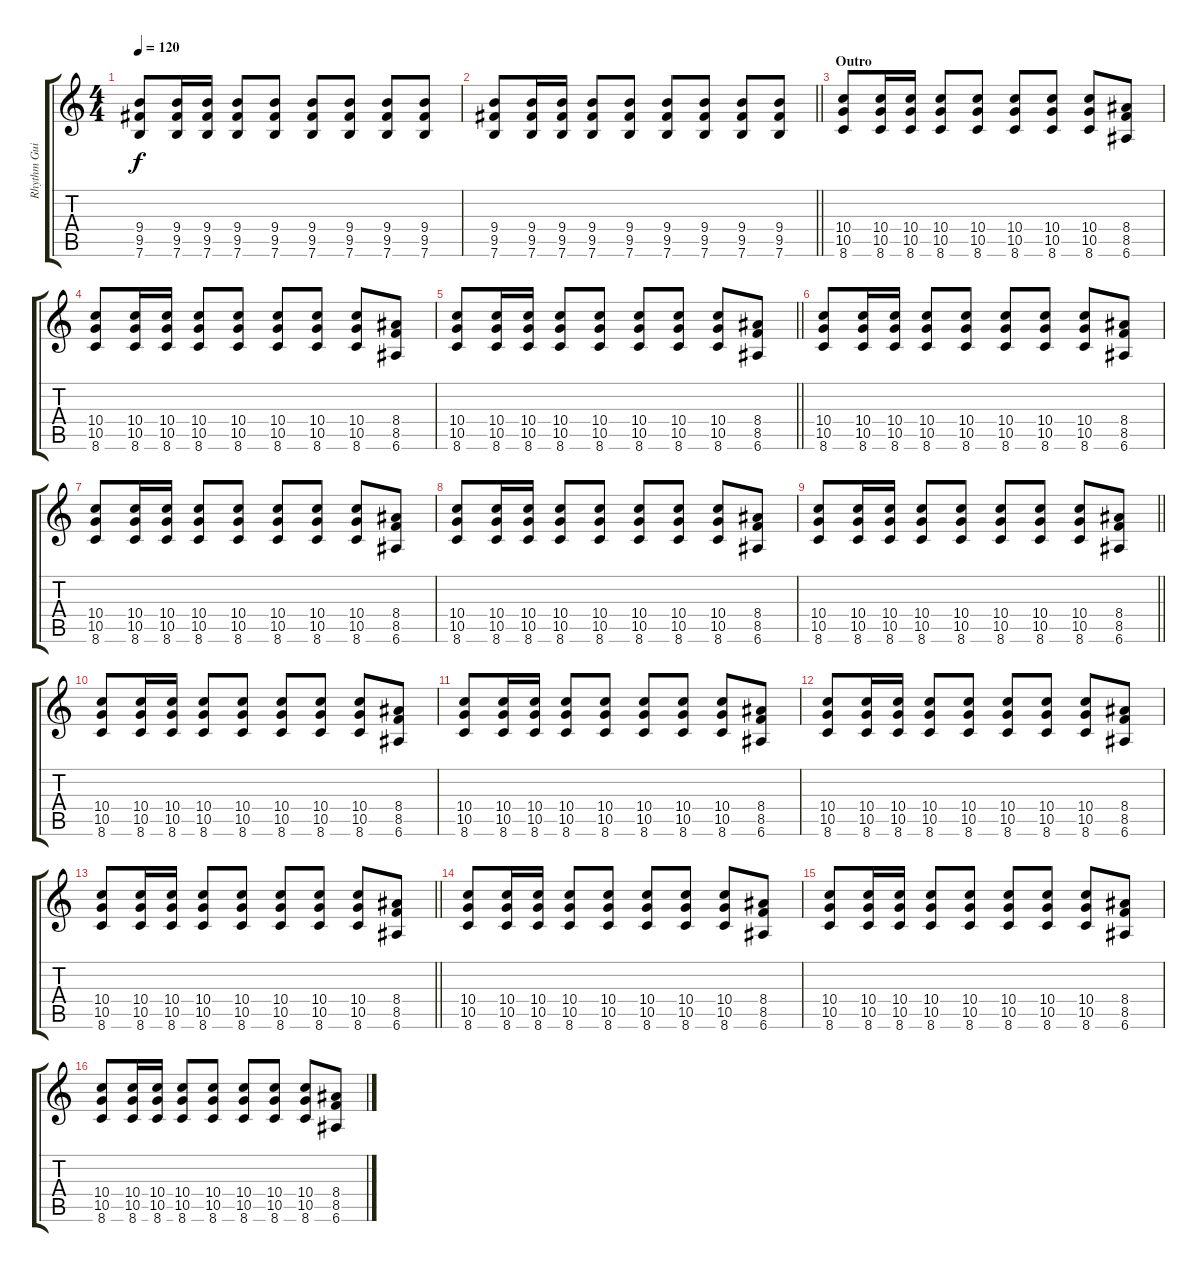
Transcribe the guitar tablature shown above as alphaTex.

\track ("Rhythm Guitar" "Rhythm Gui") {instrument overdrivenguitar}
\staff {score tabs}
\tuning (E4 B3 G3 D3 A2 E2) {hide}
\ts (4 4)
\tempo 120
\clef g2
\ks c
(9.4 9.5 7.6).8{dy f} (9.4 9.5 7.6).16 (9.4 9.5 7.6).16 (9.4 9.5 7.6).8 (9.4 9.5 7.6).8 (9.4 9.5 7.6).8 (9.4 9.5 7.6).8 (9.4 9.5 7.6).8 (9.4 9.5 7.6).8 |
\barLineRight lightlight
(9.4 9.5 7.6).8 (9.4 9.5 7.6).16 (9.4 9.5 7.6).16 (9.4 9.5 7.6).8 (9.4 9.5 7.6).8 (9.4 9.5 7.6).8 (9.4 9.5 7.6).8 (9.4 9.5 7.6).8 (9.4 9.5 7.6).8 |
\section ("" "Outro")
(10.4 10.5 8.6).8 (10.4 10.5 8.6).16 (10.4 10.5 8.6).16 (10.4 10.5 8.6).8 (10.4 10.5 8.6).8 (10.4 10.5 8.6).8 (10.4 10.5 8.6).8 (10.4 10.5 8.6).8 (8.4 8.5 6.6).8 |
(10.4 10.5 8.6).8 (10.4 10.5 8.6).16 (10.4 10.5 8.6).16 (10.4 10.5 8.6).8 (10.4 10.5 8.6).8 (10.4 10.5 8.6).8 (10.4 10.5 8.6).8 (10.4 10.5 8.6).8 (8.4 8.5 6.6).8 |
\barLineRight lightlight
(10.4 10.5 8.6).8 (10.4 10.5 8.6).16 (10.4 10.5 8.6).16 (10.4 10.5 8.6).8 (10.4 10.5 8.6).8 (10.4 10.5 8.6).8 (10.4 10.5 8.6).8 (10.4 10.5 8.6).8 (8.4 8.5 6.6).8 |
(10.4 10.5 8.6).8 (10.4 10.5 8.6).16 (10.4 10.5 8.6).16 (10.4 10.5 8.6).8 (10.4 10.5 8.6).8 (10.4 10.5 8.6).8 (10.4 10.5 8.6).8 (10.4 10.5 8.6).8 (8.4 8.5 6.6).8 |
(10.4 10.5 8.6).8 (10.4 10.5 8.6).16 (10.4 10.5 8.6).16 (10.4 10.5 8.6).8 (10.4 10.5 8.6).8 (10.4 10.5 8.6).8 (10.4 10.5 8.6).8 (10.4 10.5 8.6).8 (8.4 8.5 6.6).8 |
(10.4 10.5 8.6).8 (10.4 10.5 8.6).16 (10.4 10.5 8.6).16 (10.4 10.5 8.6).8 (10.4 10.5 8.6).8 (10.4 10.5 8.6).8 (10.4 10.5 8.6).8 (10.4 10.5 8.6).8 (8.4 8.5 6.6).8 |
\barLineRight lightlight
(10.4 10.5 8.6).8 (10.4 10.5 8.6).16 (10.4 10.5 8.6).16 (10.4 10.5 8.6).8 (10.4 10.5 8.6).8 (10.4 10.5 8.6).8 (10.4 10.5 8.6).8 (10.4 10.5 8.6).8 (8.4 8.5 6.6).8 |
(10.4 10.5 8.6).8 (10.4 10.5 8.6).16 (10.4 10.5 8.6).16 (10.4 10.5 8.6).8 (10.4 10.5 8.6).8 (10.4 10.5 8.6).8 (10.4 10.5 8.6).8 (10.4 10.5 8.6).8 (8.4 8.5 6.6).8 |
(10.4 10.5 8.6).8 (10.4 10.5 8.6).16 (10.4 10.5 8.6).16 (10.4 10.5 8.6).8 (10.4 10.5 8.6).8 (10.4 10.5 8.6).8 (10.4 10.5 8.6).8 (10.4 10.5 8.6).8 (8.4 8.5 6.6).8 |
(10.4 10.5 8.6).8 (10.4 10.5 8.6).16 (10.4 10.5 8.6).16 (10.4 10.5 8.6).8 (10.4 10.5 8.6).8 (10.4 10.5 8.6).8 (10.4 10.5 8.6).8 (10.4 10.5 8.6).8 (8.4 8.5 6.6).8 |
\barLineRight lightlight
(10.4 10.5 8.6).8 (10.4 10.5 8.6).16 (10.4 10.5 8.6).16 (10.4 10.5 8.6).8 (10.4 10.5 8.6).8 (10.4 10.5 8.6).8 (10.4 10.5 8.6).8 (10.4 10.5 8.6).8 (8.4 8.5 6.6).8 |
(10.4 10.5 8.6).8 (10.4 10.5 8.6).16 (10.4 10.5 8.6).16 (10.4 10.5 8.6).8 (10.4 10.5 8.6).8 (10.4 10.5 8.6).8 (10.4 10.5 8.6).8 (10.4 10.5 8.6).8 (8.4 8.5 6.6).8 |
(10.4 10.5 8.6).8 (10.4 10.5 8.6).16 (10.4 10.5 8.6).16 (10.4 10.5 8.6).8 (10.4 10.5 8.6).8 (10.4 10.5 8.6).8 (10.4 10.5 8.6).8 (10.4 10.5 8.6).8 (8.4 8.5 6.6).8 |
(10.4 10.5 8.6).8 (10.4 10.5 8.6).16 (10.4 10.5 8.6).16 (10.4 10.5 8.6).8 (10.4 10.5 8.6).8 (10.4 10.5 8.6).8 (10.4 10.5 8.6).8 (10.4 10.5 8.6).8 (8.4 8.5 6.6).8
